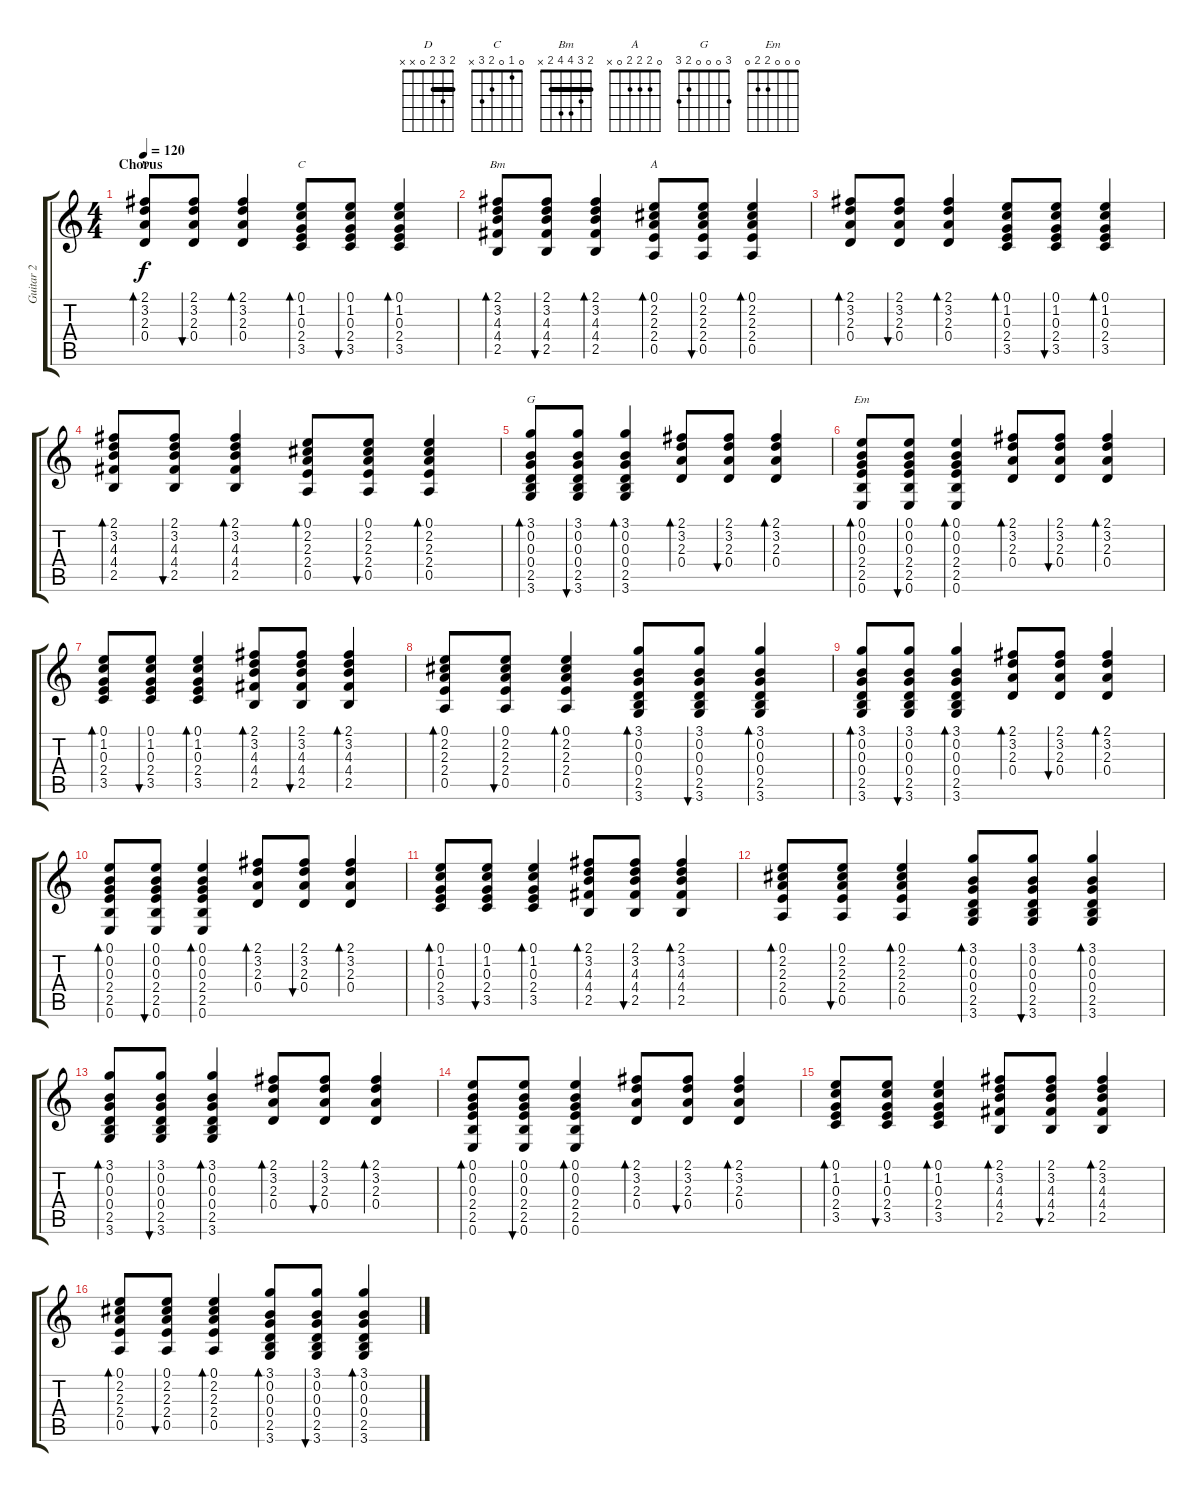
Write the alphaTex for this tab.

\track ("Guitar 2" "Guitar 2") {instrument acousticguitarsteel}
\staff {score tabs}
\tuning (E4 B3 G3 D3 A2 E2) {hide}
\chord ("D" 2 3 2 0 x x) {barre 2}
\chord ("C" 0 1 0 2 3 x)
\chord ("Bm" 2 3 4 4 2 x) {barre 2}
\chord ("A" 0 2 2 2 0 x)
\chord ("G" 3 0 0 0 2 3)
\chord ("Em" 0 0 0 2 2 0)
\ts (4 4)
\section ("" "Chorus")
\tempo 120
\clef g2
\ks c
(2.1 3.2 2.3 0.4).8{bd 60 ch "D" dy f} (2.1 3.2 2.3 0.4).8{bu 60} (2.1 3.2 2.3 0.4).4{bd 60} (0.1 1.2 0.3 2.4 3.5).8{bd 60 ch "C"} (0.1 1.2 0.3 2.4 3.5).8{bu 60} (0.1 1.2 0.3 2.4 3.5).4{bd 60} |
(2.1 3.2 4.3 4.4 2.5).8{bd 60 ch "Bm"} (2.1 3.2 4.3 4.4 2.5).8{bu 60} (2.1 3.2 4.3 4.4 2.5).4{bd 60} (0.1 2.2 2.3 2.4 0.5).8{bd 60 ch "A"} (0.1 2.2 2.3 2.4 0.5).8{bu 60} (0.1 2.2 2.3 2.4 0.5).4{bd 60} |
(2.1 3.2 2.3 0.4).8{bd 60} (2.1 3.2 2.3 0.4).8{bu 60} (2.1 3.2 2.3 0.4).4{bd 60} (0.1 1.2 0.3 2.4 3.5).8{bd 60} (0.1 1.2 0.3 2.4 3.5).8{bu 60} (0.1 1.2 0.3 2.4 3.5).4{bd 60} |
(2.1 3.2 4.3 4.4 2.5).8{bd 60} (2.1 3.2 4.3 4.4 2.5).8{bu 60} (2.1 3.2 4.3 4.4 2.5).4{bd 60} (0.1 2.2 2.3 2.4 0.5).8{bd 60} (0.1 2.2 2.3 2.4 0.5).8{bu 60} (0.1 2.2 2.3 2.4 0.5).4{bd 60} |
(3.1 0.2 0.3 0.4 2.5 3.6).8{bd 60 ch "G"} (3.1 0.2 0.3 0.4 2.5 3.6).8{bu 60} (3.1 0.2 0.3 0.4 2.5 3.6).4{bd 60} (2.1 3.2 2.3 0.4).8{bd 60} (2.1 3.2 2.3 0.4).8{bu 60} (2.1 3.2 2.3 0.4).4{bd 60} |
(0.1 0.2 0.3 2.4 2.5 0.6).8{bd 60 ch "Em"} (0.1 0.2 0.3 2.4 2.5 0.6).8{bu 60} (0.1 0.2 0.3 2.4 2.5 0.6).4{bd 60} (2.1 3.2 2.3 0.4).8{bd 60} (2.1 3.2 2.3 0.4).8{bu 60} (2.1 3.2 2.3 0.4).4{bd 60} |
(0.1 1.2 0.3 2.4 3.5).8{bd 60} (0.1 1.2 0.3 2.4 3.5).8{bu 60} (0.1 1.2 0.3 2.4 3.5).4{bd 60} (2.1 3.2 4.3 4.4 2.5).8{bd 60} (2.1 3.2 4.3 4.4 2.5).8{bu 60} (2.1 3.2 4.3 4.4 2.5).4{bd 60} |
(0.1 2.2 2.3 2.4 0.5).8{bd 60} (0.1 2.2 2.3 2.4 0.5).8{bu 60} (0.1 2.2 2.3 2.4 0.5).4{bd 60} (3.1 0.2 0.3 0.4 2.5 3.6).8{bd 60} (3.1 0.2 0.3 0.4 2.5 3.6).8{bu 60} (3.1 0.2 0.3 0.4 2.5 3.6).4{bd 60} |
(3.1 0.2 0.3 0.4 2.5 3.6).8{bd 60} (3.1 0.2 0.3 0.4 2.5 3.6).8{bu 60} (3.1 0.2 0.3 0.4 2.5 3.6).4{bd 60} (2.1 3.2 2.3 0.4).8{bd 60} (2.1 3.2 2.3 0.4).8{bu 60} (2.1 3.2 2.3 0.4).4{bd 60} |
(0.1 0.2 0.3 2.4 2.5 0.6).8{bd 60} (0.1 0.2 0.3 2.4 2.5 0.6).8{bu 60} (0.1 0.2 0.3 2.4 2.5 0.6).4{bd 60} (2.1 3.2 2.3 0.4).8{bd 60} (2.1 3.2 2.3 0.4).8{bu 60} (2.1 3.2 2.3 0.4).4{bd 60} |
(0.1 1.2 0.3 2.4 3.5).8{bd 60} (0.1 1.2 0.3 2.4 3.5).8{bu 60} (0.1 1.2 0.3 2.4 3.5).4{bd 60} (2.1 3.2 4.3 4.4 2.5).8{bd 60} (2.1 3.2 4.3 4.4 2.5).8{bu 60} (2.1 3.2 4.3 4.4 2.5).4{bd 60} |
(0.1 2.2 2.3 2.4 0.5).8{bd 60} (0.1 2.2 2.3 2.4 0.5).8{bu 60} (0.1 2.2 2.3 2.4 0.5).4{bd 60} (3.1 0.2 0.3 0.4 2.5 3.6).8{bd 60} (3.1 0.2 0.3 0.4 2.5 3.6).8{bu 60} (3.1 0.2 0.3 0.4 2.5 3.6).4{bd 60} |
(3.1 0.2 0.3 0.4 2.5 3.6).8{bd 60} (3.1 0.2 0.3 0.4 2.5 3.6).8{bu 60} (3.1 0.2 0.3 0.4 2.5 3.6).4{bd 60} (2.1 3.2 2.3 0.4).8{bd 60} (2.1 3.2 2.3 0.4).8{bu 60} (2.1 3.2 2.3 0.4).4{bd 60} |
(0.1 0.2 0.3 2.4 2.5 0.6).8{bd 60} (0.1 0.2 0.3 2.4 2.5 0.6).8{bu 60} (0.1 0.2 0.3 2.4 2.5 0.6).4{bd 60} (2.1 3.2 2.3 0.4).8{bd 60} (2.1 3.2 2.3 0.4).8{bu 60} (2.1 3.2 2.3 0.4).4{bd 60} |
(0.1 1.2 0.3 2.4 3.5).8{bd 60} (0.1 1.2 0.3 2.4 3.5).8{bu 60} (0.1 1.2 0.3 2.4 3.5).4{bd 60} (2.1 3.2 4.3 4.4 2.5).8{bd 60} (2.1 3.2 4.3 4.4 2.5).8{bu 60} (2.1 3.2 4.3 4.4 2.5).4{bd 60} |
(0.1 2.2 2.3 2.4 0.5).8{bd 60} (0.1 2.2 2.3 2.4 0.5).8{bu 60} (0.1 2.2 2.3 2.4 0.5).4{bd 60} (3.1 0.2 0.3 0.4 2.5 3.6).8{bd 60} (3.1 0.2 0.3 0.4 2.5 3.6).8{bu 60} (3.1 0.2 0.3 0.4 2.5 3.6).4{bd 60}
